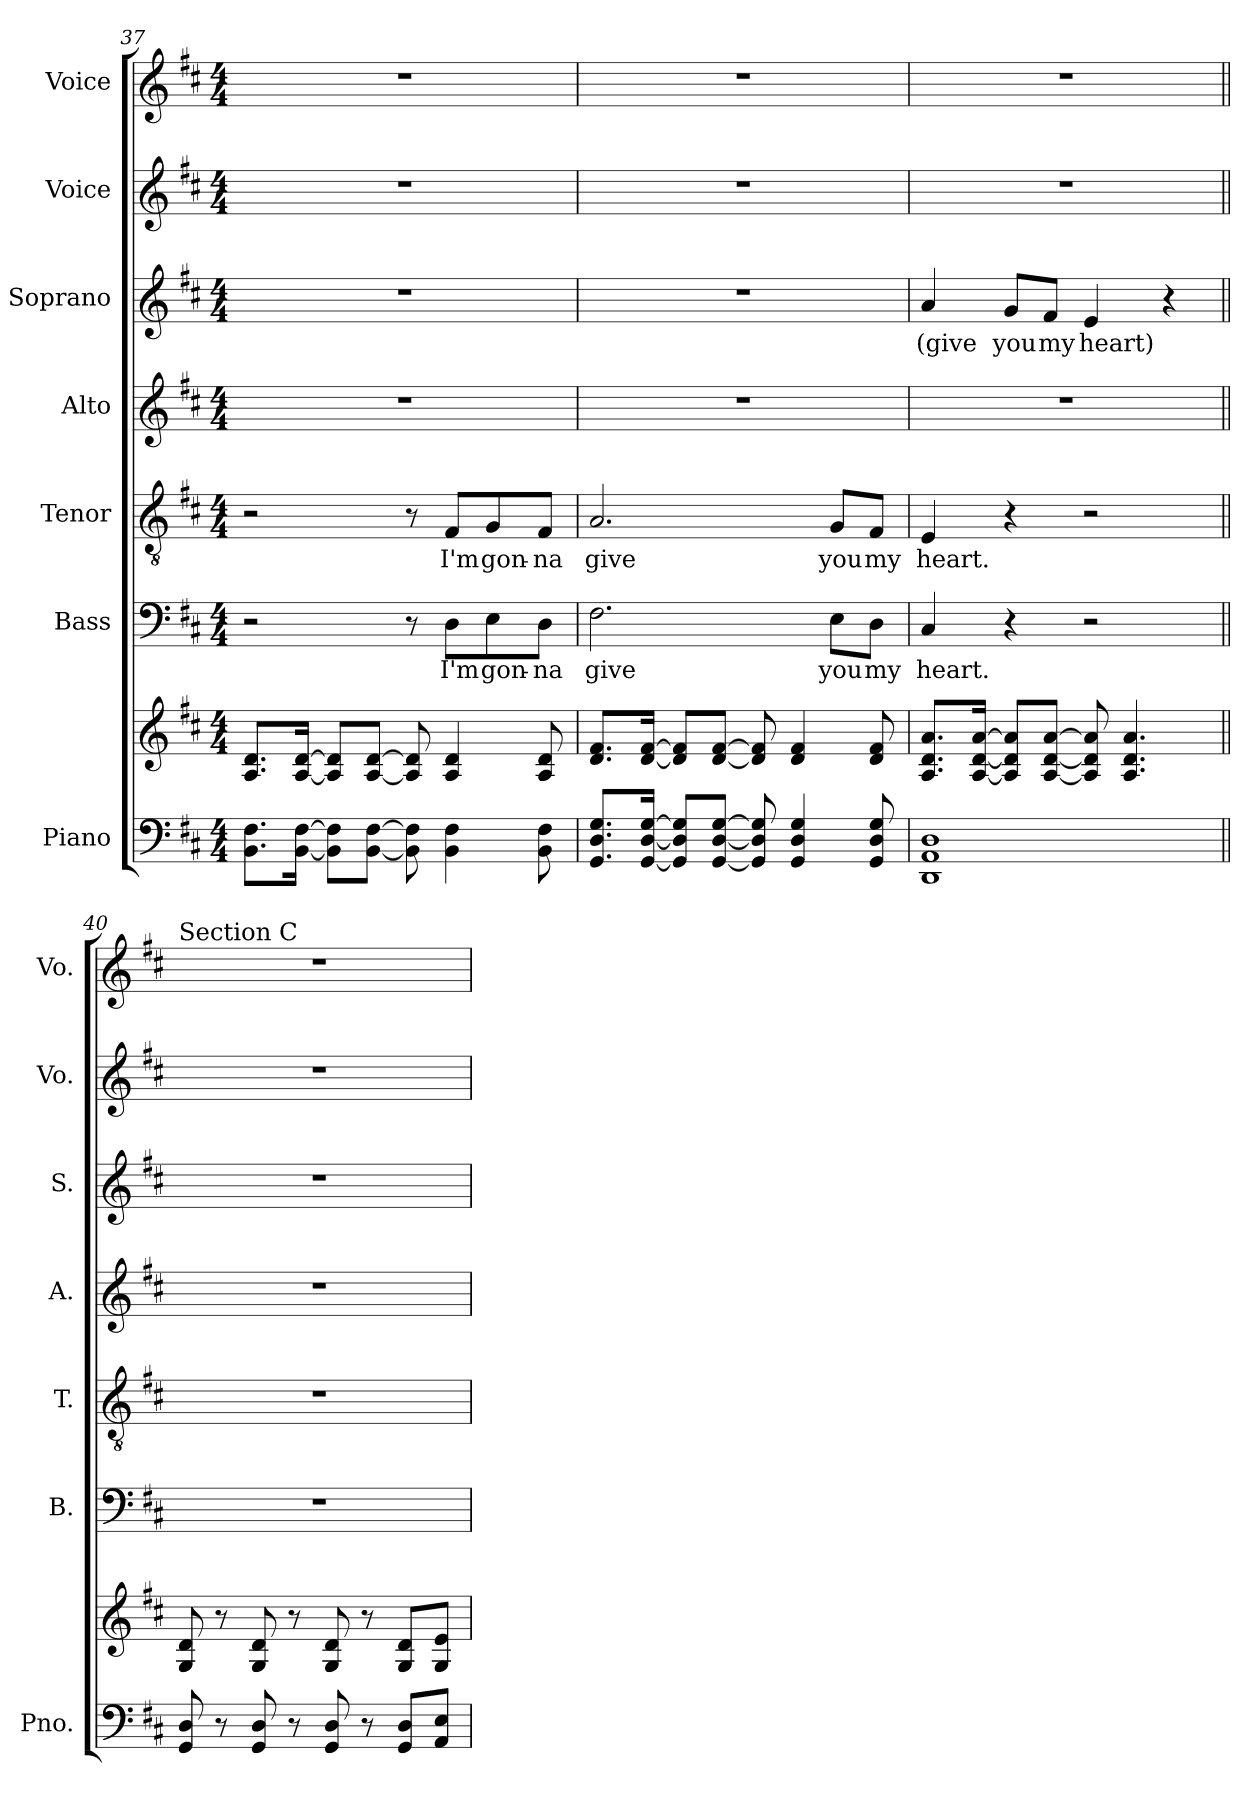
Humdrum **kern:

**kern	**kern	**kern	**text	**kern	**text	**kern	**kern	**text	**kern	**kern
*part7	*part7	*part6	*part6	*part5	*part5	*part4	*part3	*part3	*part2	*part1
*staff8	*staff7	*staff6	*staff6	*staff5	*staff5	*staff4	*staff3	*staff3	*staff2	*staff1
*I"Piano	*	*I"Bass	*	*I"Tenor	*	*I"Alto	*I"Soprano	*	*I"Voice	*I"Voice
*I'Pno.	*	*I'B.	*	*I'T.	*	*I'A.	*I'S.	*	*I'Vo.	*I'Vo.
!!LO:LB:g=z
*clefF4	*clefG2	*clefF4	*	*clefGv2	*	*clefG2	*clefG2	*	*clefG2	*clefG2
*k[f#c#]	*k[f#c#]	*k[f#c#]	*	*k[f#c#]	*	*k[f#c#]	*k[f#c#]	*	*k[f#c#]	*k[f#c#]
*M4/4	*M4/4	*M4/4	*	*M4/4	*	*M4/4	*M4/4	*	*M4/4	*M4/4
=37	=37	=37	=37	=37	=37	=37	=37	=37	=37	=37
8.BB\ 8.F#\L	8.A/ 8.d/L	2r	.	2r	.	1r	1r	.	1r	1r
[16BB\ [16F#\Jk	[16A/ [16d/Jk	.	.	.	.	.	.	.	.	.
8BB\] 8F#\]L	8A/] 8d/]L	.	.	.	.	.	.	.	.	.
[8BB\ [8F#\J	[8A/ [8d/J	.	.	.	.	.	.	.	.	.
8BB\] 8F#\]	8A/] 8d/]	8r	.	8r	.	.	.	.	.	.
4BB\ 4F#\	4A/ 4d/	8D\L	I'm	8F#/L	I'm	.	.	.	.	.
.	.	8E\	gon-	8G/	gon-	.	.	.	.	.
8BB\ 8F#\	8A/ 8d/	8D\J	-na	8F#/J	-na	.	.	.	.	.
=38	=38	=38	=38	=38	=38	=38	=38	=38	=38	=38
8.GG/ 8.D/ 8.G/L	8.d/ 8.f#/L	2.F#\	give	2.A/	give	1r	1r	.	1r	1r
[16GG/ [16D/ [16G/Jk	[16d/ [16f#/Jk	.	.	.	.	.	.	.	.	.
8GG/] 8D/] 8G/]L	8d/] 8f#/]L	.	.	.	.	.	.	.	.	.
[8GG/ [8D/ [8G/J	[8d/ [8f#/J	.	.	.	.	.	.	.	.	.
8GG/] 8D/] 8G/]	8d/] 8f#/]	.	.	.	.	.	.	.	.	.
4GG/ 4D/ 4G/	4d/ 4f#/	.	.	.	.	.	.	.	.	.
.	.	8E\L	you	8G/L	you	.	.	.	.	.
8GG/ 8D/ 8G/	8d/ 8f#/	8D\J	my	8F#/J	my	.	.	.	.	.
=39	=39	=39	=39	=39	=39	=39	=39	=39	=39	=39
1DD 1AA 1D	8.A/ 8.d/ 8.a/L	4C#/	heart.	4E/	heart.	1r	4a/	(give	1r	1r
.	[16A/ [16d/ [16a/Jk	.	.	.	.	.	.	.	.	.
.	8A/] 8d/] 8a/]L	4r	.	4r	.	.	8g/L	you	.	.
.	[8A/ [8d/ [8a/J	.	.	.	.	.	8f#/J	my	.	.
.	8A/] 8d/] 8a/]	2r	.	2r	.	.	4e/	heart)	.	.
.	4.A/ 4.d/ 4.a/	.	.	.	.	.	.	.	.	.
.	.	.	.	.	.	.	4r	.	.	.
=40||	=40||	=40||	=40||	=40||	=40||	=40||	=40||	=40||	=40||	=40||
*	*	*	*	*	*	*	*	*	*	*MM130
!	!	!	!	!	!	!	!	!	!	!LO:TX:a:t=Section C
8GG/ 8D/	8G/ 8d/	1r	.	1r	.	1r	1r	.	1r	1r
8r	8r	.	.	.	.	.	.	.	.	.
8GG/ 8D/	8G/ 8d/	.	.	.	.	.	.	.	.	.
8r	8r	.	.	.	.	.	.	.	.	.
8GG/ 8D/	8G/ 8d/	.	.	.	.	.	.	.	.	.
8r	8r	.	.	.	.	.	.	.	.	.
8GG/ 8D/L	8G/ 8d/L	.	.	.	.	.	.	.	.	.
8AA/ 8E/J	8G/ 8e/J	.	.	.	.	.	.	.	.	.
=	=	=	=	=	=	=	=	=	=	=
*-	*-	*-	*-	*-	*-	*-	*-	*-	*-	*-
